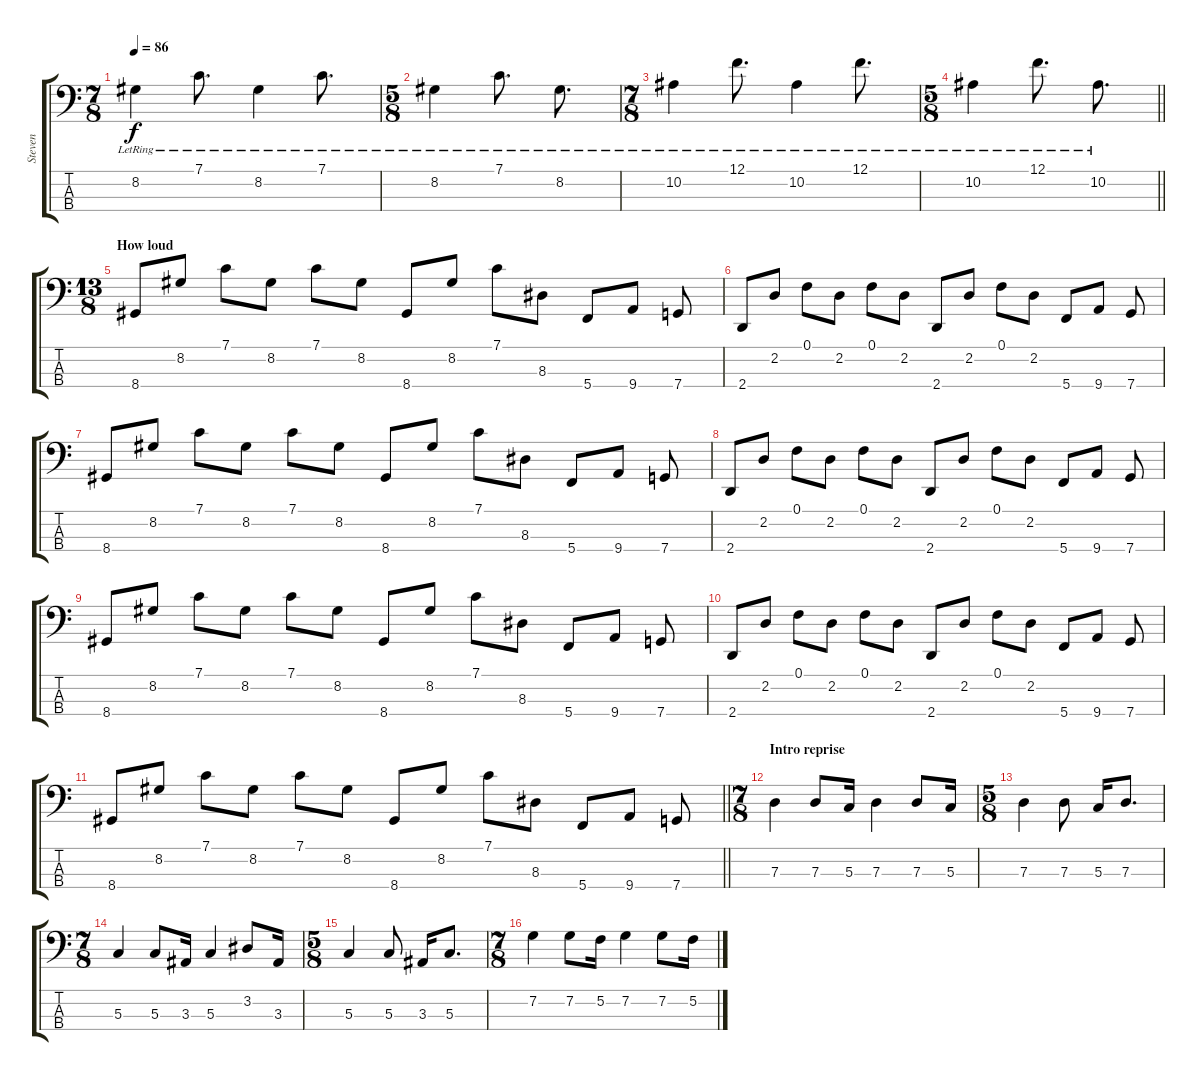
\track ("Steven" "Steven") {instrument electricbasspick}
\staff {score tabs}
\tuning (F2 C2 G1 C1) {hide}
\ts (7 8)
\tempo 86
\clef f4
\ks c
8.2{lr}.4{dy f} 7.1{lr}.8{d} 8.2{lr}.4 7.1{lr}.8{d} |
\ts (5 8)
8.2{lr}.4 7.1{lr}.8{d} 8.2{lr}.8{d} |
\ts (7 8)
10.2{lr}.4 12.1{lr}.8{d} 10.2{lr}.4 12.1{lr}.8{d} |
\ts (5 8)
\barLineRight lightlight
10.2{lr}.4 12.1{lr}.8{d} 10.2{lr}.8{d} |
\ts (13 8)
\section ("" "How loud")
8.4.8 8.2.8 7.1.8 8.2.8 7.1.8 8.2.8 8.4.8 8.2.8 7.1.8 8.3.8 5.4.8 9.4.8 7.4.8 |
2.4.8 2.2.8 0.1.8 2.2.8 0.1.8 2.2.8 2.4.8 2.2.8 0.1.8 2.2.8 5.4.8 9.4.8 7.4.8 |
8.4.8 8.2.8 7.1.8 8.2.8 7.1.8 8.2.8 8.4.8 8.2.8 7.1.8 8.3.8 5.4.8 9.4.8 7.4.8 |
2.4.8 2.2.8 0.1.8 2.2.8 0.1.8 2.2.8 2.4.8 2.2.8 0.1.8 2.2.8 5.4.8 9.4.8 7.4.8 |
8.4.8 8.2.8 7.1.8 8.2.8 7.1.8 8.2.8 8.4.8 8.2.8 7.1.8 8.3.8 5.4.8 9.4.8 7.4.8 |
2.4.8 2.2.8 0.1.8 2.2.8 0.1.8 2.2.8 2.4.8 2.2.8 0.1.8 2.2.8 5.4.8 9.4.8 7.4.8 |
\barLineRight lightlight
8.4.8 8.2.8 7.1.8 8.2.8 7.1.8 8.2.8 8.4.8 8.2.8 7.1.8 8.3.8 5.4.8 9.4.8 7.4.8 |
\ts (7 8)
\section ("" "Intro reprise")
7.3.4 7.3.8 5.3.16 7.3.4 7.3.8 5.3.16 |
\ts (5 8)
7.3.4 7.3.8 5.3.16 7.3.8{d} |
\ts (7 8)
5.3.4 5.3.8 3.3.16 5.3.4 3.2.8 3.3.16 |
\ts (5 8)
5.3.4 5.3.8 3.3.16 5.3.8{d} |
\ts (7 8)
7.2.4 7.2.8 5.2.16 7.2.4 7.2.8 5.2.16
